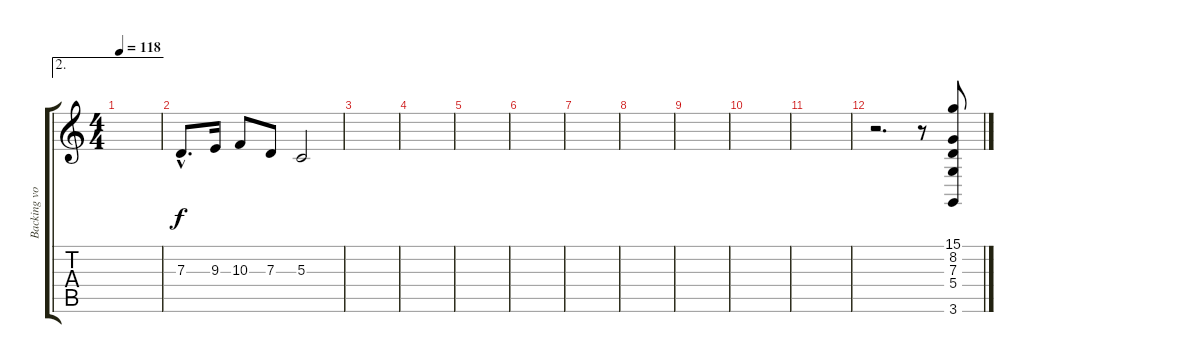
\track ("Backing vocals" "Backing vo") {instrument clarinet}
\staff {score tabs}
\tuning (E4 B3 G3 D3 A2 E2) {hide}
\ae 2
\ts (4 4)
\tempo 118
\clef g2
\ks c
|
7.3{hac}.8{d volume 10} 9.3.16 10.3.8 7.3.8 5.3.2 |
|
|
|
|
|
|
|
|
|
r.2{d} r.8 (15.1 8.2 7.3 5.4 3.6).8
